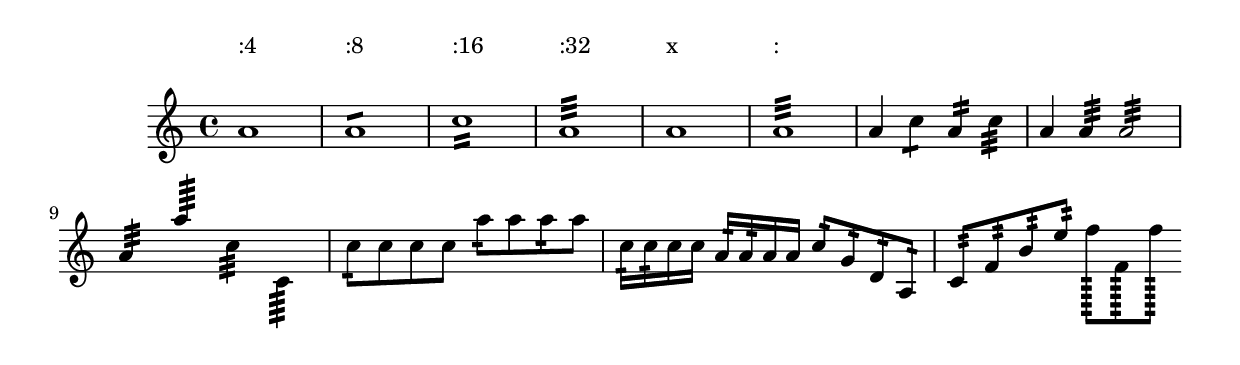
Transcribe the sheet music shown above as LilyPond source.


\version "2.4.0"
\header{
texidoc="
Stem tremolos or rolls are tremolo signs that look like beam segments
crossing stems.  If the stem is in a beam, the tremolo must be parallel
to the beam.  If the stem is invisible (e.g. on a whole note), the
tremolo must be centered on the note.
"
}


\score{
	\context Voice \relative c''{
		\override TextScript  #'direction = #1
		\override TextScript  #'padding = #5
		a1:4^":4" a:8^":8" c:16^":16" a:32^":32" a^"x" a:^":"
		a4:4 c:8 a:16 c:32 a a: a2:
		\break
		\stemUp
		a4:32 a'4:64 
		\stemDown
		c,4:32 c,4:64
		\stemNeutral
		c'8:16 c c c
		a': a a: a
		c,16:32 c: c c a16:32 a: a a
		c8:16 g: d: a:
		c8:32 f: b: e:
		\transpose c c { f''8:256[ f'8: f'':] }
	}
}

